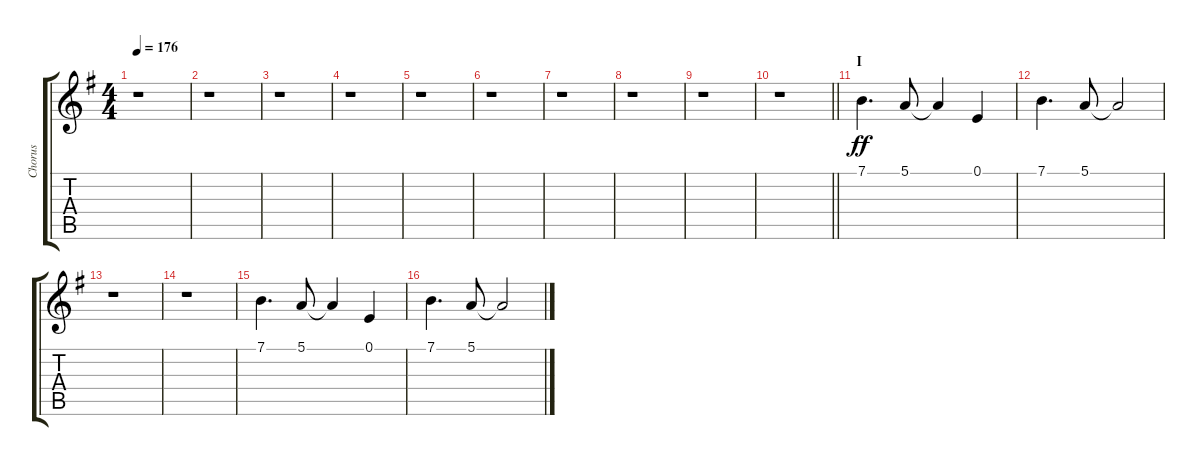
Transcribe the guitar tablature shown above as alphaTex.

\track ("Chorus" "Chorus") {instrument voiceoohs}
\staff {score tabs}
\tuning (E4 B3 G3 D3 A2 E2) {hide}
\ts (4 4)
\tempo 176
\clef g2
\ks g
r.1{dy ff} |
r.1 |
r.1 |
r.1 |
r.1 |
r.1 |
r.1 |
r.1 |
r.1 |
\barLineRight lightlight
r.1 |
\section ("" "I")
7.1.4{d} 5.1.8 5.1{t}.4 0.1.4 |
7.1.4{d} 5.1.8 5.1{t}.2 |
r.1 |
r.1 |
7.1.4{d} 5.1.8 5.1{t}.4 0.1.4 |
7.1.4{d} 5.1.8 5.1{t}.2
